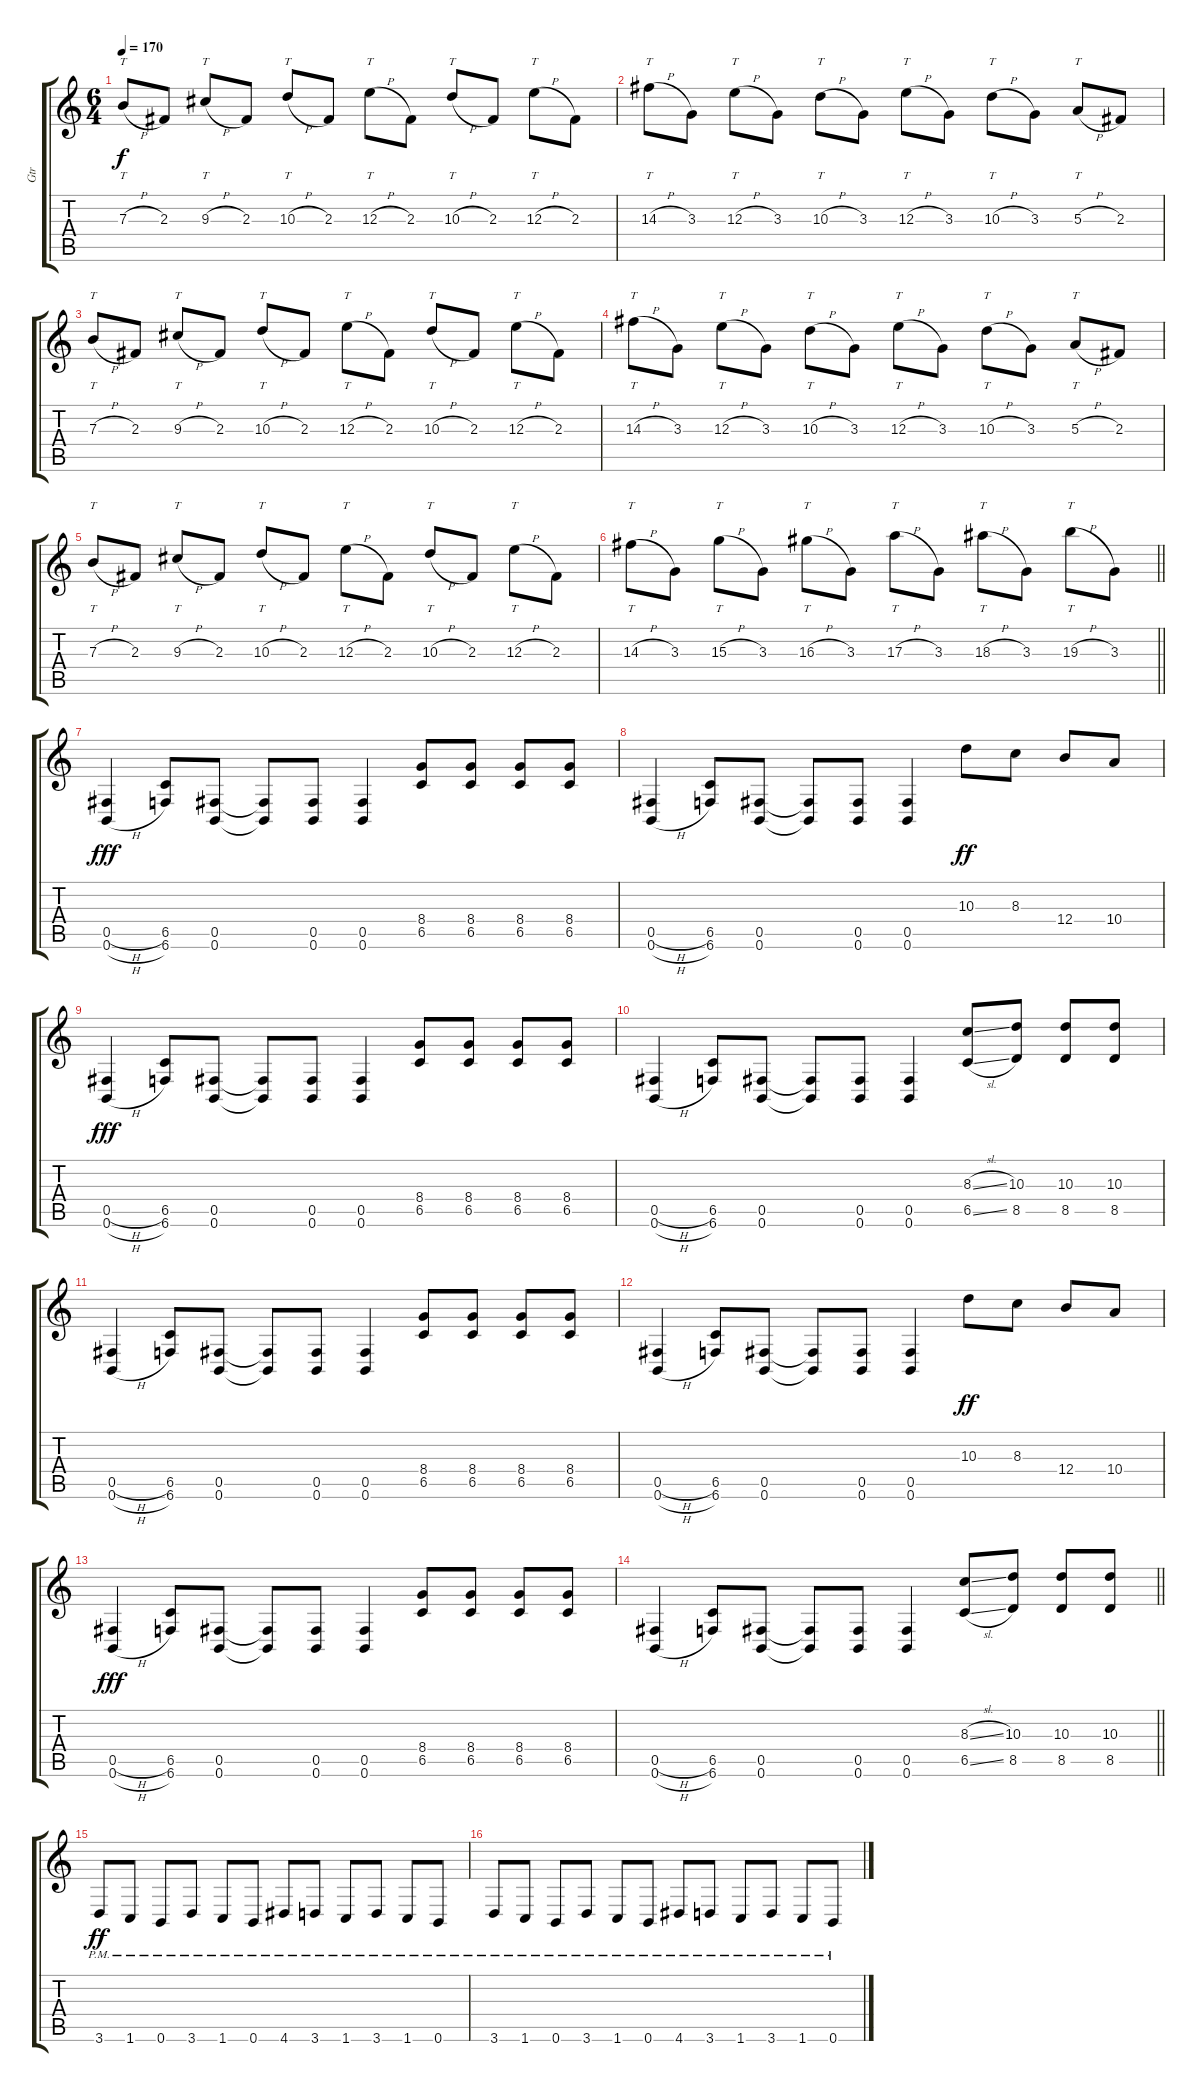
\track ("Gtr" "Gtr") {instrument overdrivenguitar}
\staff {score tabs}
\tuning (Db4 Ab3 E3 B2 Gb2 B1) {hide}
\ts (6 4)
\tempo 170
\clef g2
\ks c
7.3{h}.8{tt dy f} 2.3.8 9.3{h}.8{tt} 2.3.8 10.3{h}.8{tt} 2.3.8 12.3{h}.8{tt} 2.3.8 10.3{h}.8{tt} 2.3.8 12.3{h}.8{tt} 2.3.8 |
14.3{h}.8{tt} 3.3.8 12.3{h}.8{tt} 3.3.8 10.3{h}.8{tt} 3.3.8 12.3{h}.8{tt} 3.3.8 10.3{h}.8{tt} 3.3.8 5.3{h}.8{tt} 2.3.8 |
7.3{h}.8{tt} 2.3.8 9.3{h}.8{tt} 2.3.8 10.3{h}.8{tt} 2.3.8 12.3{h}.8{tt} 2.3.8 10.3{h}.8{tt} 2.3.8 12.3{h}.8{tt} 2.3.8 |
14.3{h}.8{tt} 3.3.8 12.3{h}.8{tt} 3.3.8 10.3{h}.8{tt} 3.3.8 12.3{h}.8{tt} 3.3.8 10.3{h}.8{tt} 3.3.8 5.3{h}.8{tt} 2.3.8 |
7.3{h}.8{tt} 2.3.8 9.3{h}.8{tt} 2.3.8 10.3{h}.8{tt} 2.3.8 12.3{h}.8{tt} 2.3.8 10.3{h}.8{tt} 2.3.8 12.3{h}.8{tt} 2.3.8 |
\barLineRight lightlight
14.3{h}.8{tt} 3.3.8 15.3{h}.8{tt} 3.3.8 16.3{h}.8{tt} 3.3.8 17.3{h}.8{tt} 3.3.8 18.3{h}.8{tt} 3.3.8 19.3{h}.8{tt} 3.3.8 |
\section ("" "")
(0.5{h} 0.6{h}).4{dy fff} (6.5 6.6).8 (0.5 0.6).8 (0.5{t} 0.6{t}).8 (0.5 0.6).8 (0.5 0.6).4 (8.4 6.5).8 (8.4 6.5).8 (8.4 6.5).8 (8.4 6.5).8 |
(0.5{h} 0.6{h}).4 (6.5 6.6).8 (0.5 0.6).8 (0.5{t} 0.6{t}).8 (0.5 0.6).8 (0.5 0.6).4 10.3.8{dy ff} 8.3.8 12.4.8 10.4.8 |
(0.5{h} 0.6{h}).4{dy fff} (6.5 6.6).8 (0.5 0.6).8 (0.5{t} 0.6{t}).8 (0.5 0.6).8 (0.5 0.6).4 (8.4 6.5).8 (8.4 6.5).8 (8.4 6.5).8 (8.4 6.5).8 |
(0.5{h} 0.6{h}).4 (6.5 6.6).8 (0.5 0.6).8 (0.5{t} 0.6{t}).8 (0.5 0.6).8 (0.5 0.6).4 (8.3{sl} 6.5{sl}).8 (10.3 8.5).8 (10.3 8.5).8 (10.3 8.5).8 |
(0.5{h} 0.6{h}).4 (6.5 6.6).8 (0.5 0.6).8 (0.5{t} 0.6{t}).8 (0.5 0.6).8 (0.5 0.6).4 (8.4 6.5).8 (8.4 6.5).8 (8.4 6.5).8 (8.4 6.5).8 |
(0.5{h} 0.6{h}).4 (6.5 6.6).8 (0.5 0.6).8 (0.5{t} 0.6{t}).8 (0.5 0.6).8 (0.5 0.6).4 10.3.8{dy ff} 8.3.8 12.4.8 10.4.8 |
(0.5{h} 0.6{h}).4{dy fff} (6.5 6.6).8 (0.5 0.6).8 (0.5{t} 0.6{t}).8 (0.5 0.6).8 (0.5 0.6).4 (8.4 6.5).8 (8.4 6.5).8 (8.4 6.5).8 (8.4 6.5).8 |
\barLineRight lightlight
(0.5{h} 0.6{h}).4 (6.5 6.6).8 (0.5 0.6).8 (0.5{t} 0.6{t}).8 (0.5 0.6).8 (0.5 0.6).4 (8.3{sl} 6.5{sl}).8 (10.3 8.5).8 (10.3 8.5).8 (10.3 8.5).8 |
\section ("" "")
3.6{pm}.8{dy ff} 1.6{pm}.8 0.6{pm}.8 3.6{pm}.8 1.6{pm}.8 0.6{pm}.8 4.6{pm}.8 3.6{pm}.8 1.6{pm}.8 3.6{pm}.8 1.6{pm}.8 0.6{pm}.8 |
3.6{pm}.8 1.6{pm}.8 0.6{pm}.8 3.6{pm}.8 1.6{pm}.8 0.6{pm}.8 4.6{pm}.8 3.6{pm}.8 1.6{pm}.8 3.6{pm}.8 1.6{pm}.8 0.6{pm}.8
